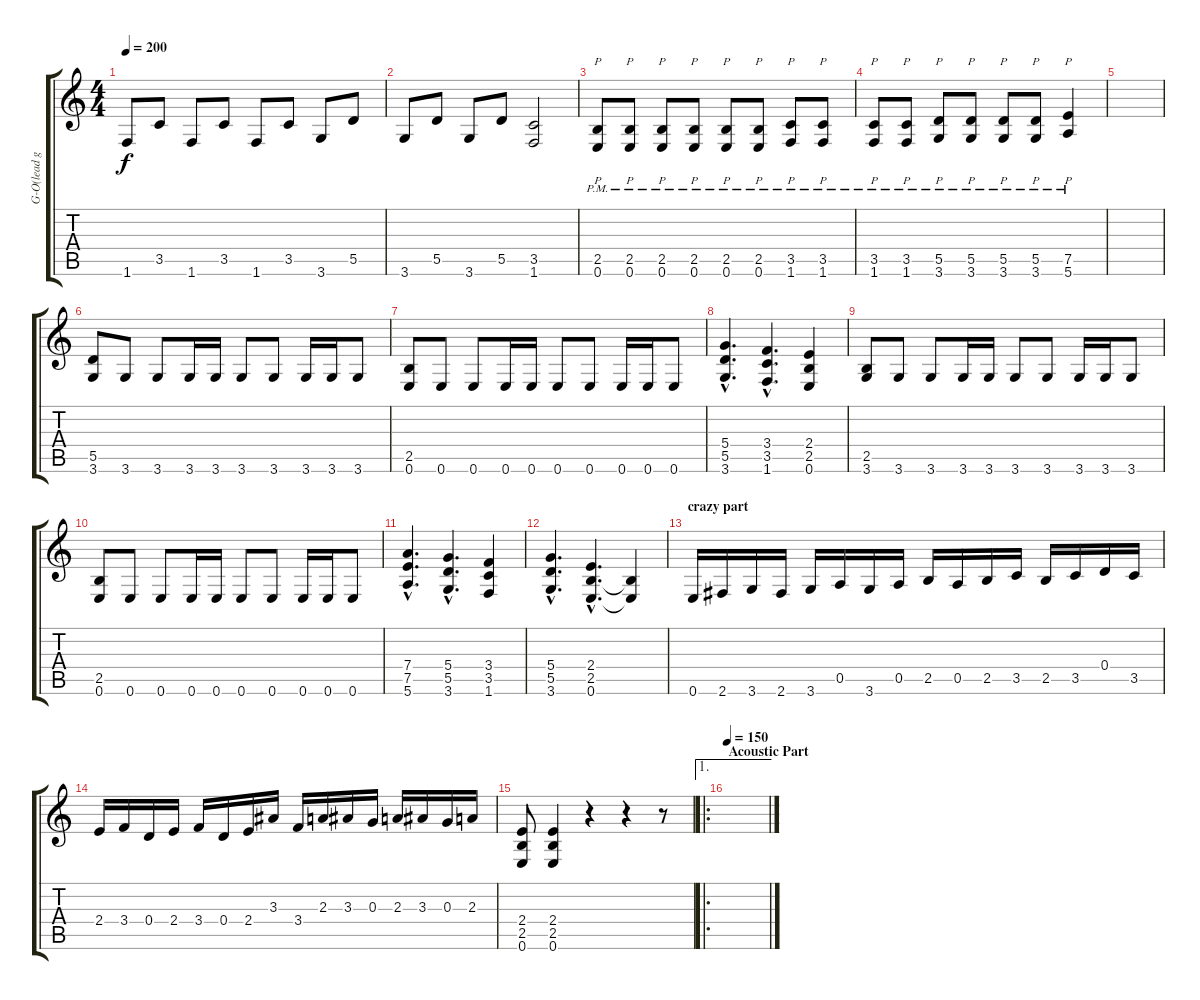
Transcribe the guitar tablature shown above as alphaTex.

\track ("G-O(lead guitar)" "G-O(lead g") {instrument distortionguitar}
\staff {score tabs}
\tuning (E4 B3 G3 D3 A2 E2) {hide}
\ts (4 4)
\tempo 200
\clef g2
\ks c
1.6.8{dy f} 3.5.8 1.6.8 3.5.8 1.6.8 3.5.8 3.6.8 5.5.8 |
3.6.8 5.5.8 3.6.8 5.5.8 (3.5 1.6).2 |
(2.5{pm} 0.6).8{p} (2.5{pm} 0.6).8{p} (2.5{pm} 0.6).8{p} (2.5{pm} 0.6).8{p} (2.5{pm} 0.6).8{p} (2.5{pm} 0.6).8{p} (3.5{pm} 1.6).8{p} (3.5{pm} 1.6).8{p} |
(3.5{pm} 1.6).8{p} (3.5{pm} 1.6).8{p} (5.5{pm} 3.6).8{p} (5.5{pm} 3.6).8{p} (5.5{pm} 3.6).8{p} (5.5{pm} 3.6).8{p} (7.5{pm} 5.6).4{p} |
|
(5.5 3.6).8 3.6.8 3.6.8 3.6.16 3.6.16 3.6.8 3.6.8 3.6.16 3.6.16 3.6.8 |
(2.5 0.6).8 0.6.8 0.6.8 0.6.16 0.6.16 0.6.8 0.6.8 0.6.16 0.6.16 0.6.8 |
(5.4{hac} 5.5{hac} 3.6{hac}).4{d} (3.4{hac} 3.5{hac} 1.6{hac}).4{d} (2.4 2.5 0.6).4 |
(2.5 3.6).8 3.6.8 3.6.8 3.6.16 3.6.16 3.6.8 3.6.8 3.6.16 3.6.16 3.6.8 |
(2.5 0.6).8 0.6.8 0.6.8 0.6.16 0.6.16 0.6.8 0.6.8 0.6.16 0.6.16 0.6.8 |
(7.4{hac} 7.5{hac} 5.6{hac}).4{d} (5.4{hac} 5.5{hac} 3.6{hac}).4{d} (3.4 3.5 1.6).4 |
(5.4{hac} 5.5{hac} 3.6{hac}).4{d} (2.4{hac} 2.5{hac} 0.6{hac}).4{d} (2.5{t} 0.6{t}).4 |
\section ("" "crazy part")
0.6.16 2.6.16 3.6.16 2.6.16 3.6.16 0.5.16 3.6.16 0.5.16 2.5.16 0.5.16 2.5.16 3.5.16 2.5.16 3.5.16 0.4.16 3.5.16 |
2.4.16 3.4.16 0.4.16 2.4.16 3.4.16 0.4.16 2.4.16 3.3.16 3.4.16 2.3.16 3.3.16 0.3.16 2.3.16 3.3.16 0.3.16 2.3.16 |
(2.4 2.5 0.6).8 (2.4 2.5 0.6).4 r.4 r.4 r.8 |
\ae 1
\ro
\section ("" "Acoustic Part")
\tempo 150
